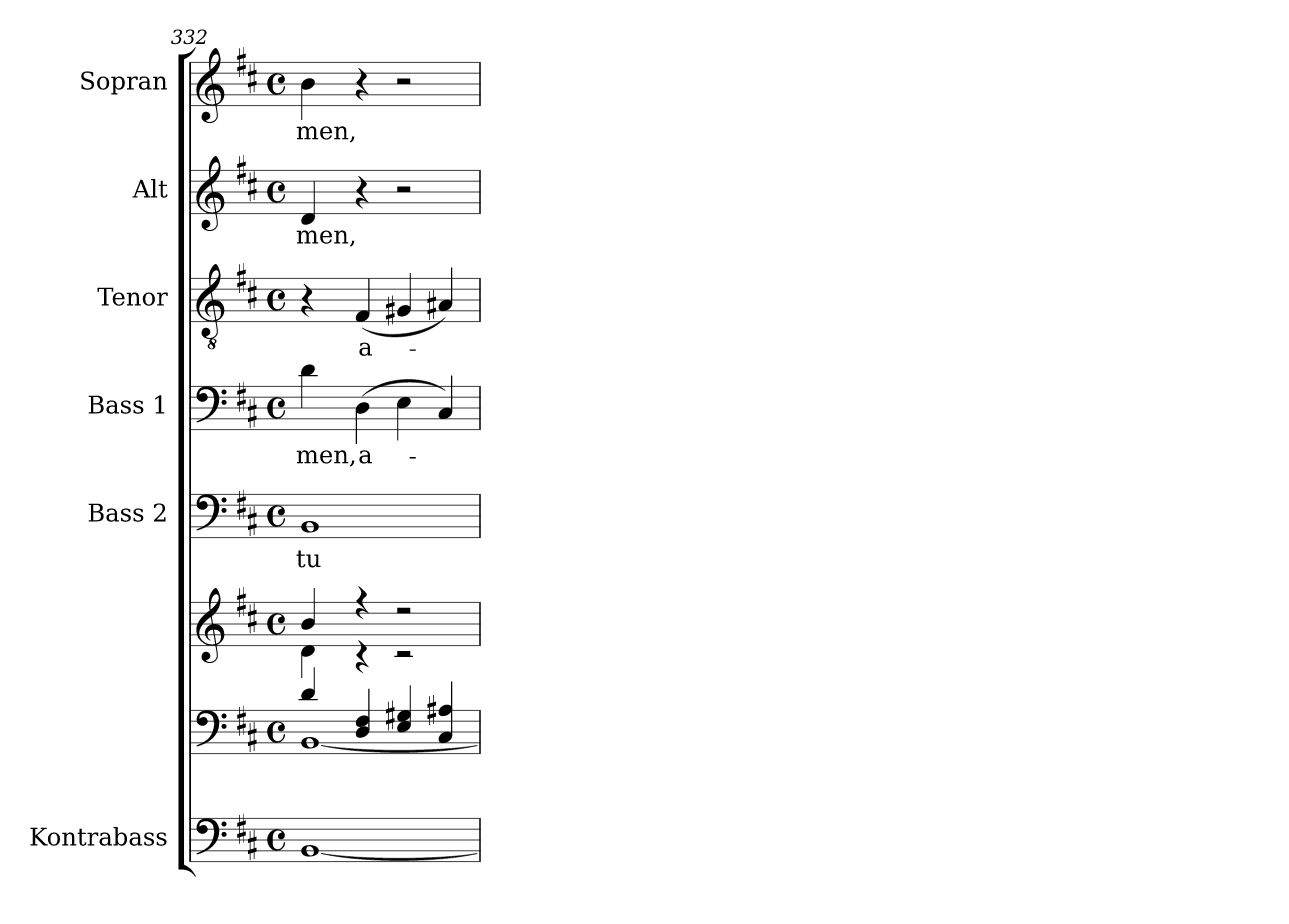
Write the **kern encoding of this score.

**kern	**kern	**kern	**kern	**text	**kern	**text	**kern	**text	**kern	**text	**kern	**text
*part7	*part6	*part6	*part5	*part5	*part4	*part4	*part3	*part3	*part2	*part2	*part1	*part1
*staff8	*staff7	*staff6	*staff5	*staff5	*staff4	*staff4	*staff3	*staff3	*staff2	*staff2	*staff1	*staff1
*I"Kontrabass	*	*	*I"Bass 2	*	*I"Bass 1	*	*I"Tenor	*	*I"Alt	*	*I"Sopran	*
*I'Kb.	*	*	*I'B. 2	*	*I'B. 1	*	*I'T.	*	*I'A.	*	*I'S.	*
*clefF4	*clefF4	*clefG2	*clefF4	*	*clefF4	*	*clefGv2	*	*clefG2	*	*clefG2	*
*ITrd7c12	*	*	*	*	*	*	*	*	*	*	*	*
*k[f#c#]	*k[f#c#]	*k[f#c#]	*k[f#c#]	*	*k[f#c#]	*	*k[f#c#]	*	*k[f#c#]	*	*k[f#c#]	*
*D:	*D:	*D:	*D:	*	*D:	*	*D:	*	*D:	*	*D:	*
*M4/4	*M4/4	*M4/4	*M4/4	*	*M4/4	*	*M4/4	*	*M4/4	*	*M4/4	*
*met(c)	*met(c)	*met(c)	*met(c)	*	*met(c)	*	*met(c)	*	*met(c)	*	*met(c)	*
=332	=332	=332	=332	=332	=332	=332	=332	=332	=332	=332	=332	=332
*	*^	*^	*	*	*	*	*	*	*	*	*	*
!	!	!	!	!	!	!LO:LY:b	!	!LO:LY:b	!	!	!	!LO:LY:b	!	!LO:LY:b
[1BBB	4d/	[<1BB	4b/	4d\	1BB	-tu-	4d\	-men,	4r	.	4d/	-men,	4b\	-men,
!	!	!	!	!	!	!	!	!LO:LY:b	!	!LO:LY:b	!	!	!	!
.	4D/ 4F#/	.	4r	4r	.	.	(>4D\	a-	(<4F#/	a-	4r	.	4r	.
.	4E/ 4G#X/	.	2r	2r	.	.	4E\	.	4G#X/	.	2r	.	2r	.
.	4C#/ 4A#X/	.	.	.	.	.	4C#/)	.	4A#X/)	.	.	.	.	.
*	*v	*v	*	*	*	*	*	*	*	*	*	*	*	*
*	*	*v	*v	*	*	*	*	*	*	*	*	*	*
=	=	=	=	=	=	=	=	=	=	=	=	=
*-	*-	*-	*-	*-	*-	*-	*-	*-	*-	*-	*-	*-
